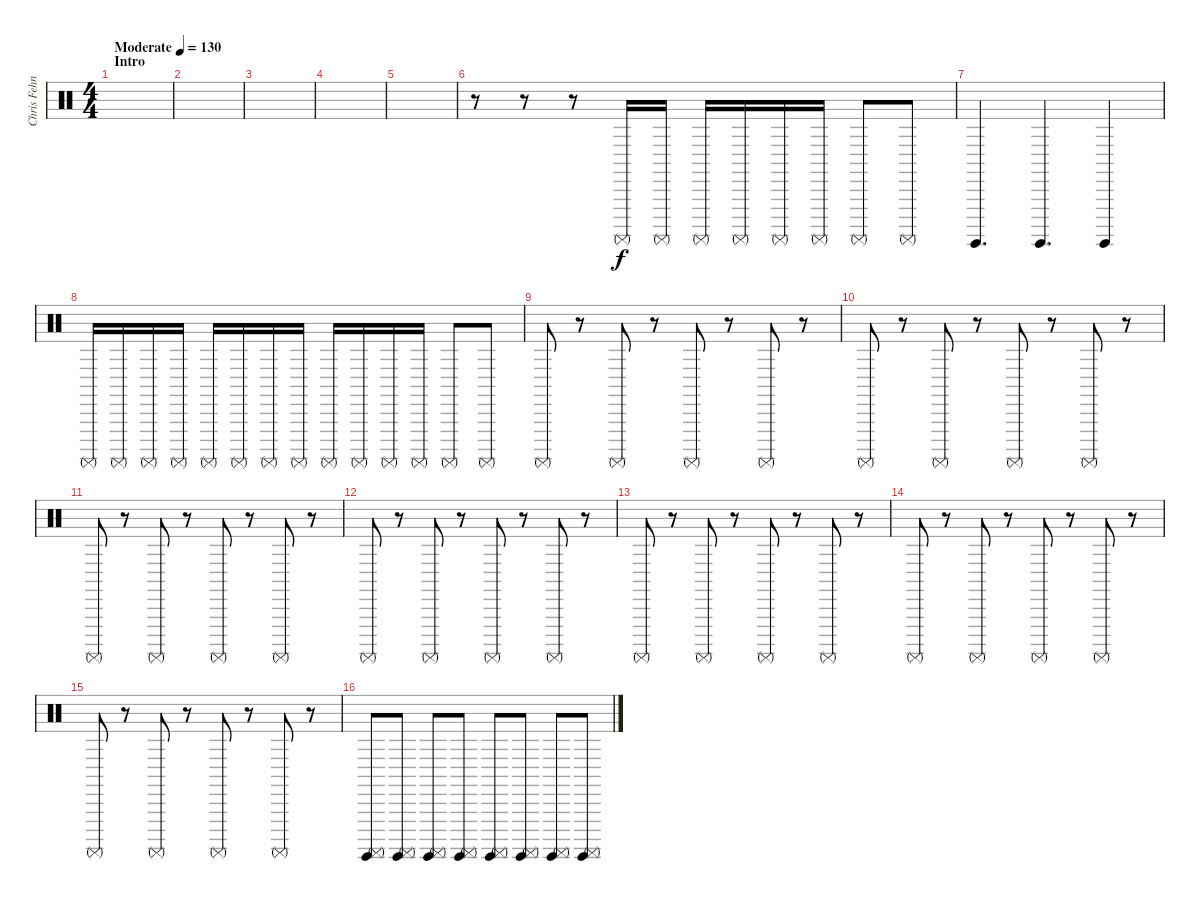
\track ("Chris Fehn" "Chris Fehn") {instrument percussion}
\staff {score}
\articulation defaults
\ts (4 4)
\section ("" "Intro")
\tempo (130 "Moderate")
\clef neutral
\ks c
|
|
|
|
|
r.8{volume 4 balance 8} r.8 r.8 "Surdo (mute)".16 "Surdo (mute)".16 "Surdo (mute)".16 "Surdo (mute)".16 "Surdo (mute)".16 "Surdo (mute)".16 "Surdo (mute)".8 "Surdo (mute)".8 |
"Surdo (hit)".4{d} "Surdo (hit)".4{d} "Surdo (hit)".4 |
"Surdo (mute)".16 "Surdo (mute)".16 "Surdo (mute)".16 "Surdo (mute)".16 "Surdo (mute)".16 "Surdo (mute)".16 "Surdo (mute)".16 "Surdo (mute)".16 "Surdo (mute)".16 "Surdo (mute)".16 "Surdo (mute)".16 "Surdo (mute)".16 "Surdo (mute)".8 "Surdo (mute)".8 |
"Surdo (mute)".8 r.8 "Surdo (mute)".8 r.8 "Surdo (mute)".8 r.8 "Surdo (mute)".8 r.8 |
"Surdo (mute)".8 r.8 "Surdo (mute)".8 r.8 "Surdo (mute)".8 r.8 "Surdo (mute)".8 r.8 |
"Surdo (mute)".8 r.8 "Surdo (mute)".8 r.8 "Surdo (mute)".8 r.8 "Surdo (mute)".8 r.8 |
"Surdo (mute)".8 r.8 "Surdo (mute)".8 r.8 "Surdo (mute)".8 r.8 "Surdo (mute)".8 r.8 |
"Surdo (mute)".8 r.8 "Surdo (mute)".8 r.8 "Surdo (mute)".8 r.8 "Surdo (mute)".8 r.8 |
"Surdo (mute)".8 r.8 "Surdo (mute)".8 r.8 "Surdo (mute)".8 r.8 "Surdo (mute)".8 r.8 |
"Surdo (mute)".8 r.8 "Surdo (mute)".8 r.8 "Surdo (mute)".8 r.8 "Surdo (mute)".8 r.8 |
("Surdo (mute)" "Surdo (hit)").8 ("Surdo (mute)" "Surdo (hit)").8 ("Surdo (mute)" "Surdo (hit)").8 ("Surdo (mute)" "Surdo (hit)").8 ("Surdo (mute)" "Surdo (hit)").8 ("Surdo (mute)" "Surdo (hit)").8 ("Surdo (mute)" "Surdo (hit)").8 ("Surdo (mute)" "Surdo (hit)").8
